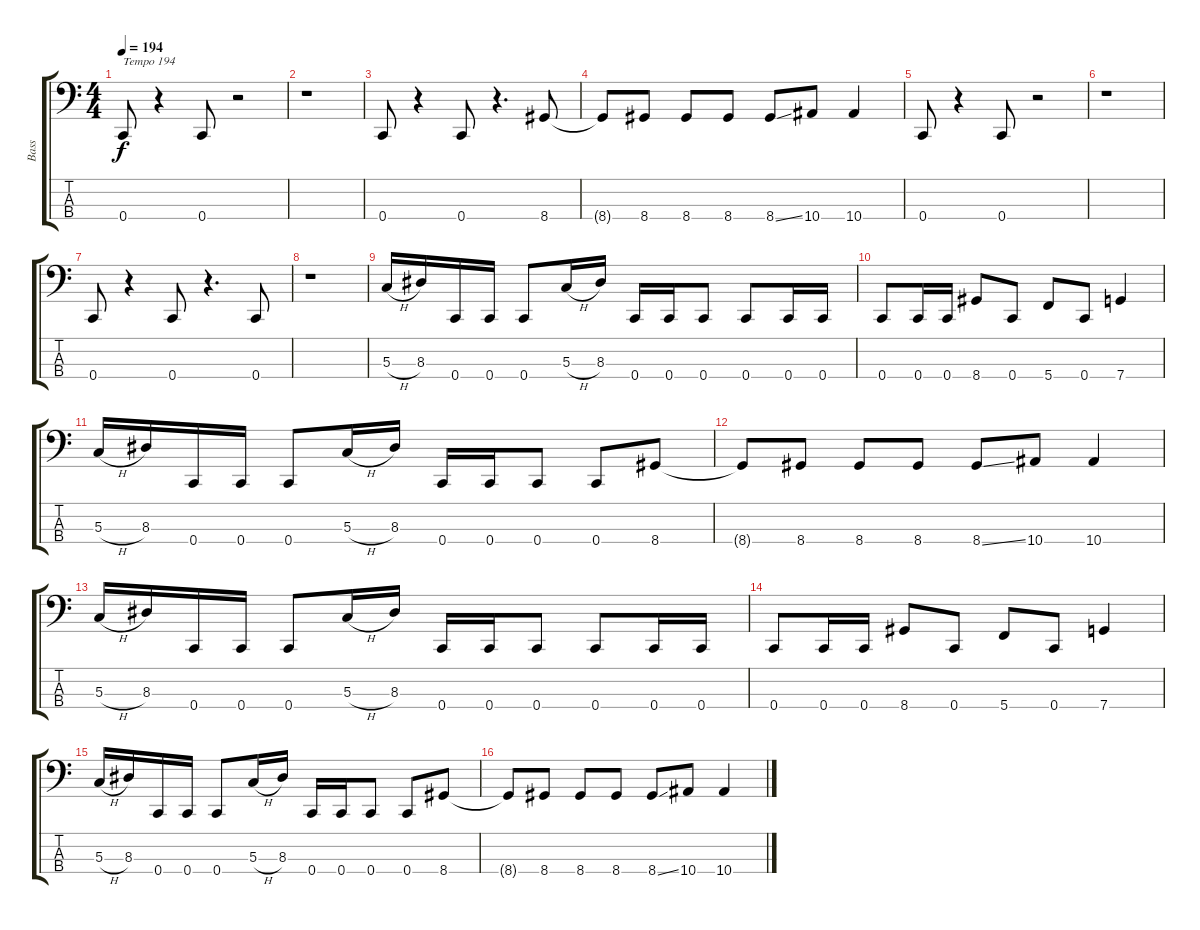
\track ("Bass" "Bass") {instrument electricbasspick}
\staff {score tabs}
\tuning (F2 C2 G1 C1) {hide}
\ts (4 4)
\tempo 194
\clef f4
\ks c
0.4.8{txt "Tempo 194" dy f instrument electricbasspick} r.4 0.4.8 r.2 |
r.1 |
0.4.8 r.4 0.4.8 r.4{d} 8.4.8 |
8.4{t}.8 8.4.8 8.4.8 8.4.8 8.4{ss}.8 10.4.8 10.4.4 |
0.4.8 r.4 0.4.8 r.2 |
r.1 |
0.4.8 r.4 0.4.8 r.4{d} 0.4.8 |
r.1 |
5.3{h}.16 8.3.16 0.4.16 0.4.16 0.4.8 5.3{h}.16 8.3.16 0.4.16 0.4.16 0.4.8 0.4.8 0.4.16 0.4.16 |
0.4.8 0.4.16 0.4.16 8.4.8 0.4.8 5.4.8 0.4.8 7.4.4 |
5.3{h}.16 8.3.16 0.4.16 0.4.16 0.4.8 5.3{h}.16 8.3.16 0.4.16 0.4.16 0.4.8 0.4.8 8.4.8 |
8.4{t}.8 8.4.8 8.4.8 8.4.8 8.4{ss}.8 10.4.8 10.4.4 |
5.3{h}.16 8.3.16 0.4.16 0.4.16 0.4.8 5.3{h}.16 8.3.16 0.4.16 0.4.16 0.4.8 0.4.8 0.4.16 0.4.16 |
0.4.8 0.4.16 0.4.16 8.4.8 0.4.8 5.4.8 0.4.8 7.4.4 |
5.3{h}.16 8.3.16 0.4.16 0.4.16 0.4.8 5.3{h}.16 8.3.16 0.4.16 0.4.16 0.4.8 0.4.8 8.4.8 |
8.4{t}.8 8.4.8 8.4.8 8.4.8 8.4{ss}.8 10.4.8 10.4.4
